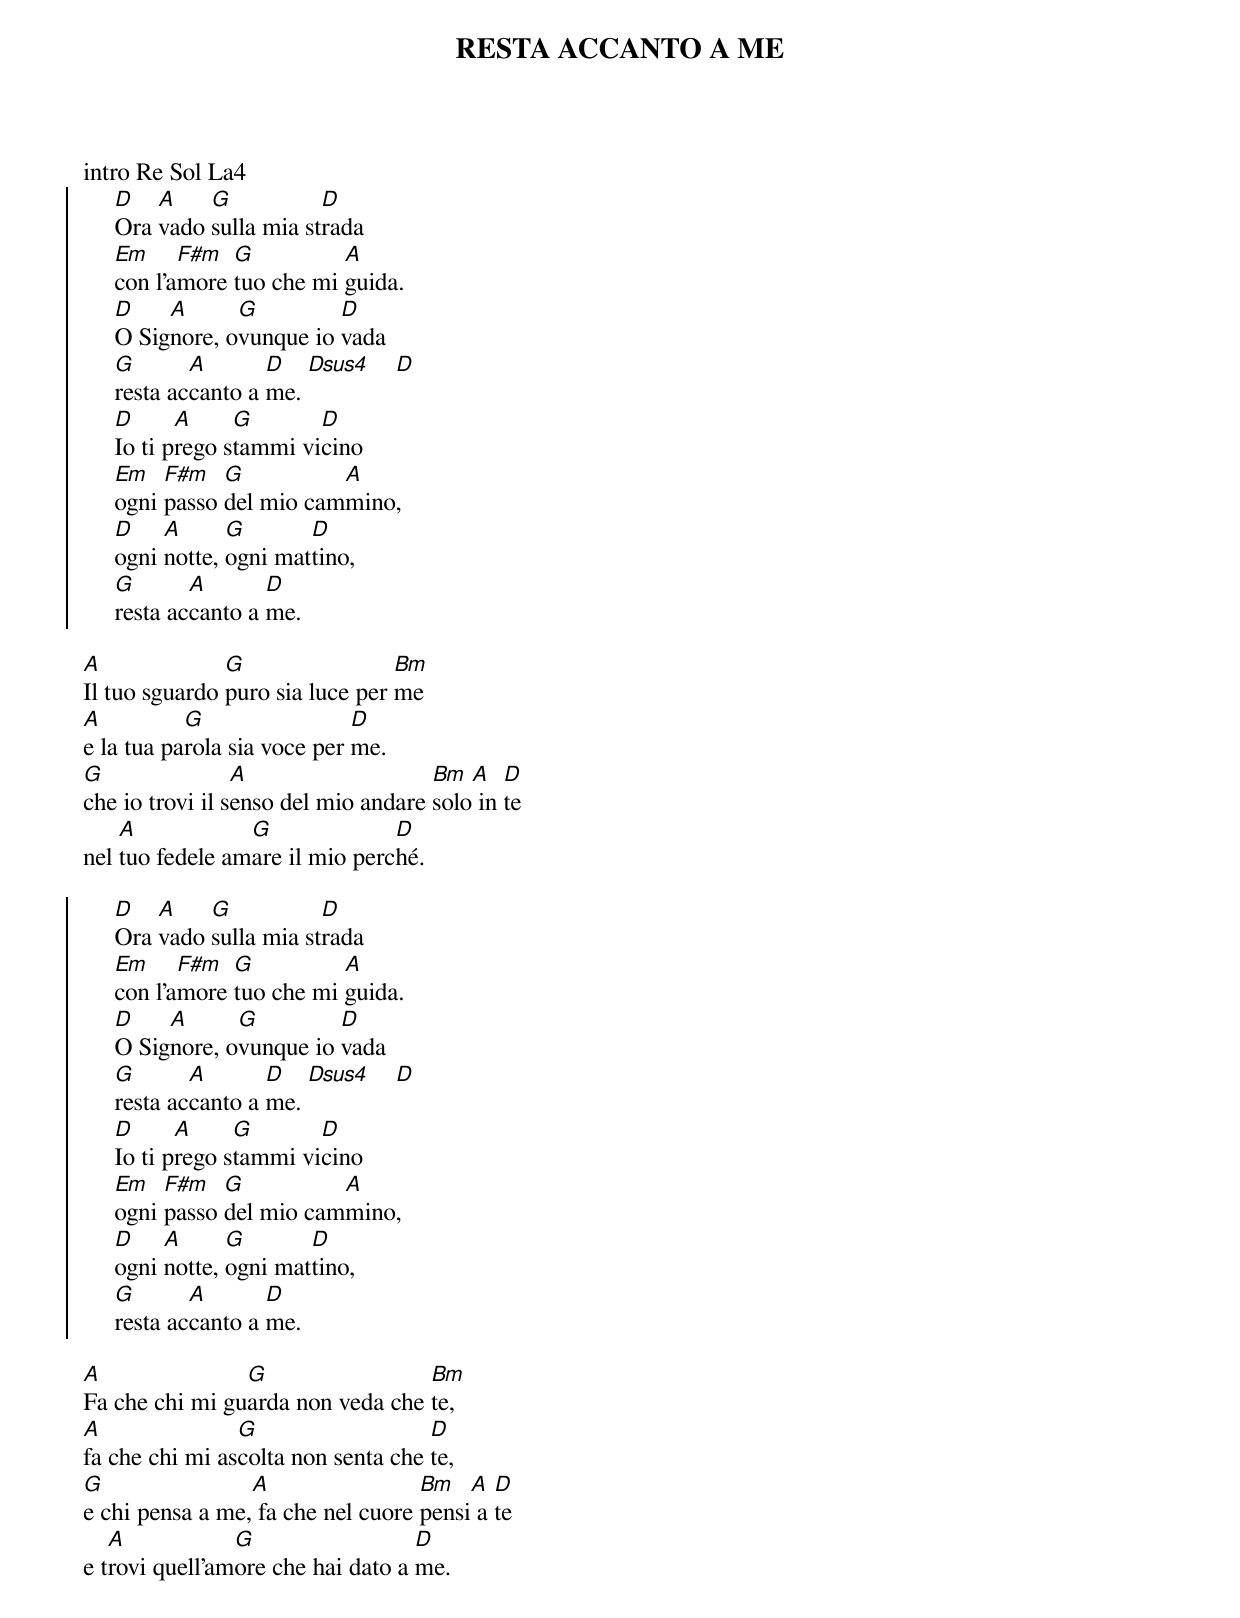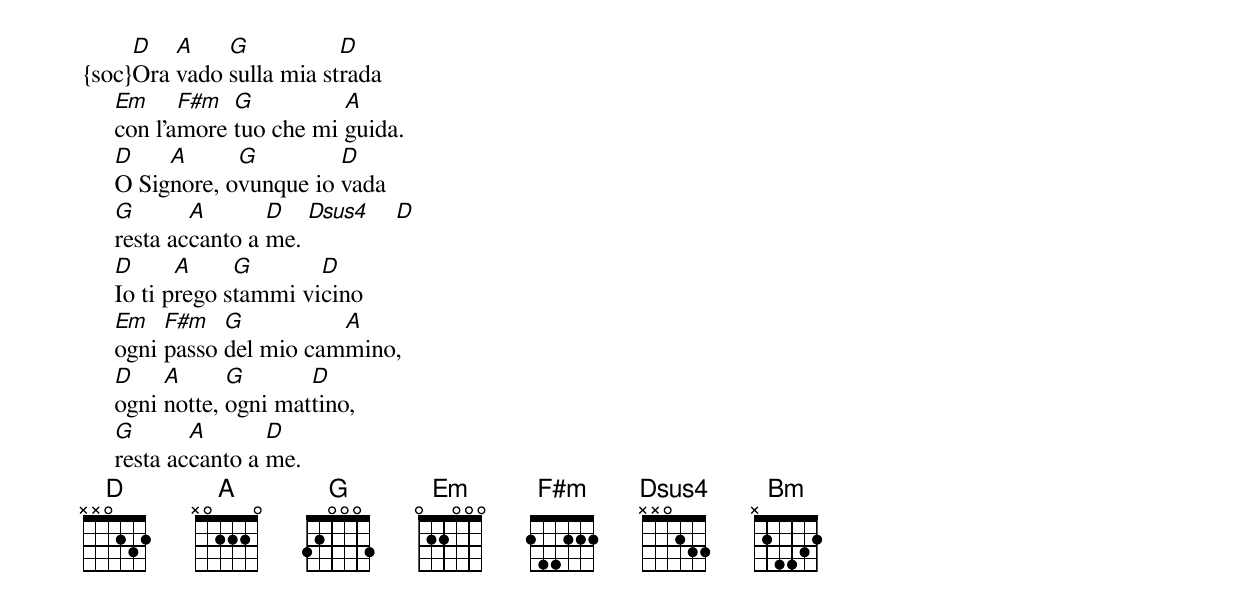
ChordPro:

{title:RESTA ACCANTO A ME}

intro Re Sol La4
{soc}
     [D]Ora [A]vado [G]sulla mia st[D]rada
     [Em]con l'a[F#m]more [G]tuo che mi [A]guida.
     [D]O Sig[A]nore, o[G]vunque io [D]vada
     [G]resta ac[A]canto a [D]me. [Dsus4]    [D]
     [D]Io ti p[A]rego s[G]tammi vi[D]cino
     [Em]ogni [F#m]passo [G]del mio cam[A]mino,
     [D]ogni [A]notte, [G]ogni mat[D]tino,
     [G]resta ac[A]canto a [D]me.
{eoc}

[A]Il tuo sguardo [G]puro sia luce per [Bm]me
[A]e la tua pa[G]rola sia voce per [D]me.
[G]che io trovi il s[A]enso del mio andare [Bm]solo[A] in [D]te
nel [A]tuo fedele am[G]are il mio perc[D]hé.

{soc}
     [D]Ora [A]vado [G]sulla mia st[D]rada
     [Em]con l'a[F#m]more [G]tuo che mi [A]guida.
     [D]O Sig[A]nore, o[G]vunque io [D]vada
     [G]resta ac[A]canto a [D]me. [Dsus4]    [D]
     [D]Io ti p[A]rego s[G]tammi vi[D]cino
     [Em]ogni [F#m]passo [G]del mio cam[A]mino,
     [D]ogni [A]notte, [G]ogni mat[D]tino,
     [G]resta ac[A]canto a [D]me.
{eoc}

[A]Fa che chi mi gu[G]arda non veda che [Bm]te,
[A]fa che chi mi as[G]colta non senta che [D]te,
[G]e chi pensa a me,[A] fa che nel cuore [Bm]pensi[A] a [D]te
e t[A]rovi quell'am[G]ore che hai dato a [D]me.

{soc}[D]Ora [A]vado [G]sulla mia st[D]rada
     [Em]con l'a[F#m]more [G]tuo che mi [A]guida.
     [D]O Sig[A]nore, o[G]vunque io [D]vada
     [G]resta ac[A]canto a [D]me. [Dsus4]    [D]
     [D]Io ti p[A]rego s[G]tammi vi[D]cino
     [Em]ogni [F#m]passo [G]del mio cam[A]mino,
     [D]ogni [A]notte, [G]ogni mat[D]tino,
     [G]resta ac[A]canto a [D]me.
{eoc}
